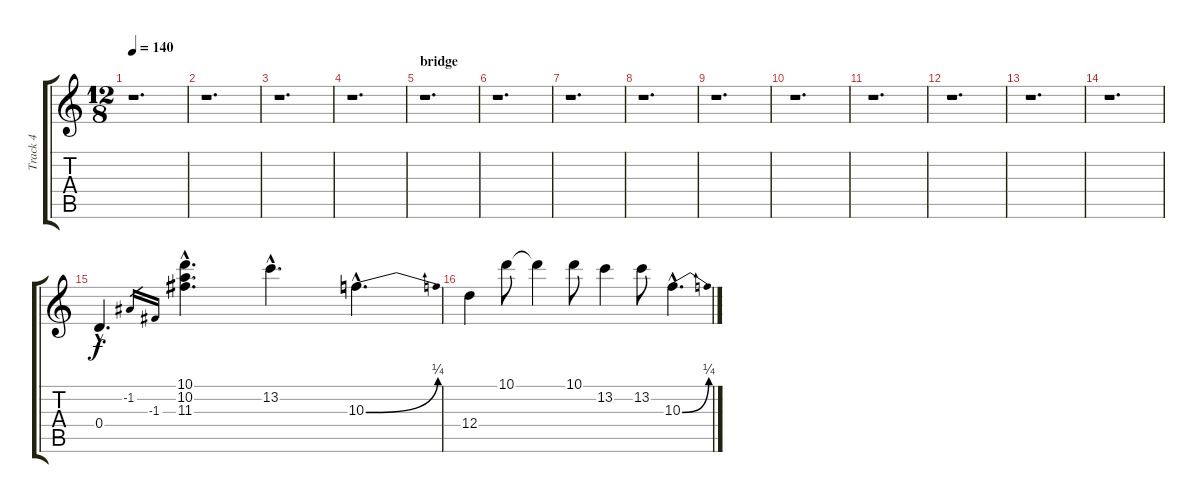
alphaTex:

\track ("Track 4" "Track 4") {instrument overdrivenguitar}
\staff {score tabs}
\tuning (E4 B3 G3 D3 A2 E2) {hide}
\ts (12 8)
\tempo 140
\clef g2
\ks c
r.1{d dy f} |
r.1{d} |
r.1{d} |
r.1{d} |
\section ("" "bridge")
r.1{d} |
r.1{d} |
r.1{d} |
r.1{d} |
r.1{d} |
r.1{d} |
r.1{d} |
r.1{d} |
r.1{d} |
r.1{d} |
0.4{hac}.4{d} -1.2.16{gr} -1.3.16{gr} (10.1{hac} 10.2{hac} 11.3{hac}).4{d} 13.2{hac}.4{d} 10.3{be (bend 0 0 60 1) hac}.4{d} |
12.4.4 10.1.8 10.1{t}.4 10.1.8 13.2.4 13.2.8 10.3{be (bend 0 0 60 1) hac}.4{d}
